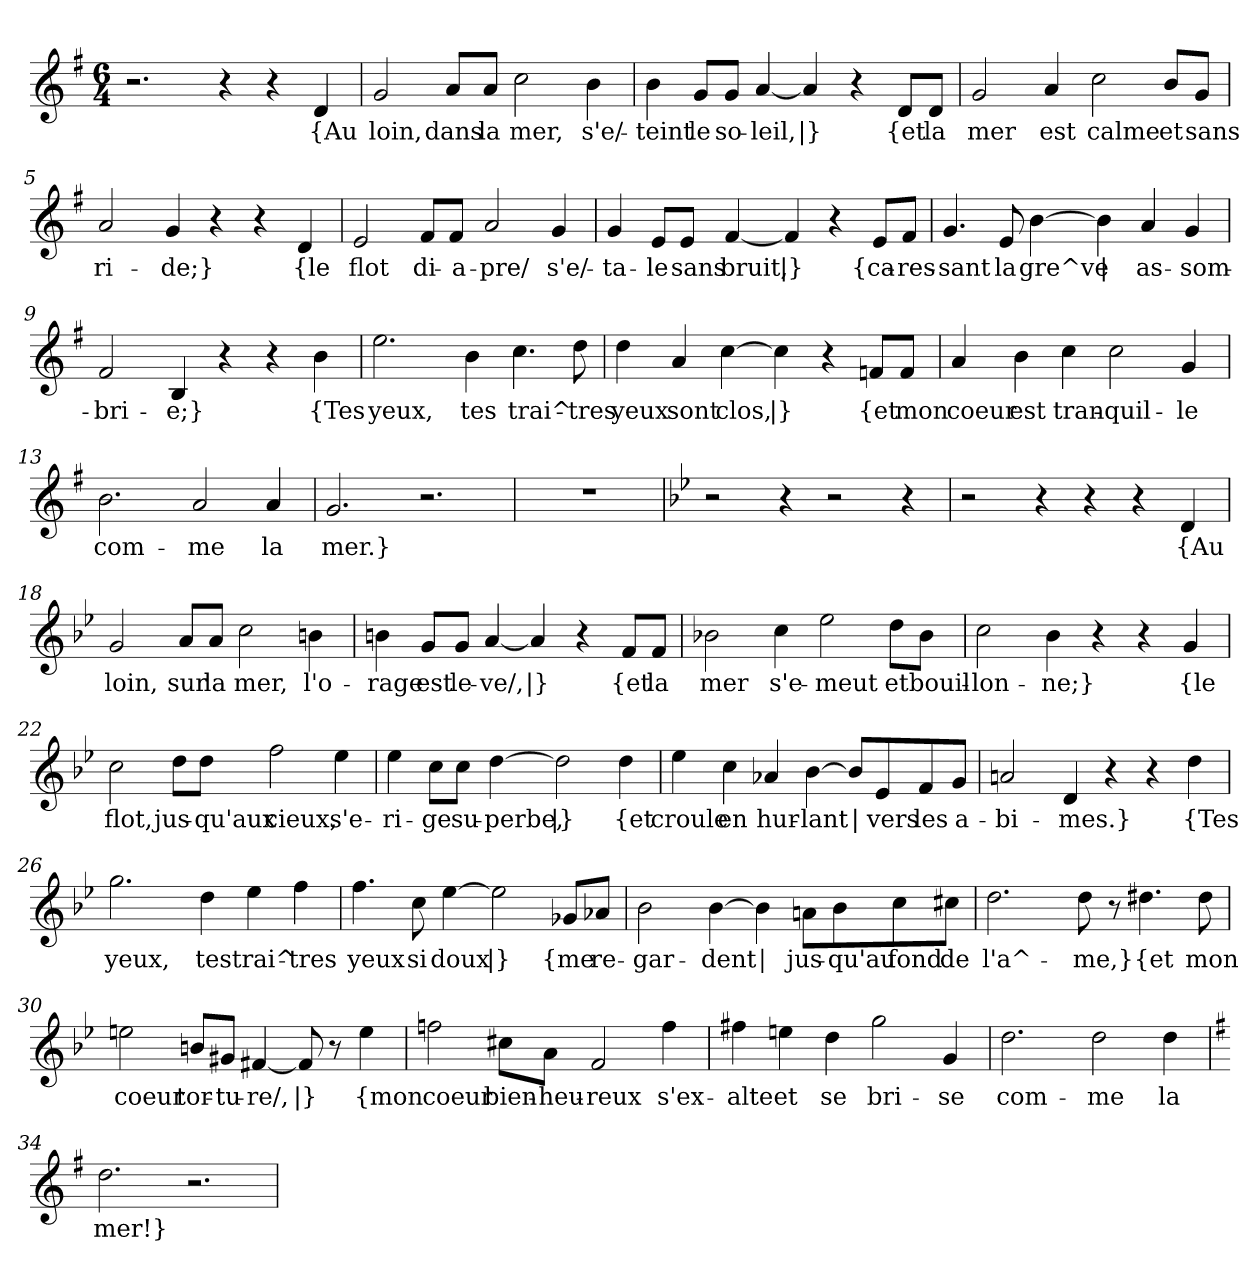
**kern	**text
*part1	*part1
*staff1	*staff1
*clefG2	*
*k[f#]	*
*M6/4	*
=1	=1
2.r	.
4r	.
4r	.
!	!LO:LY:b
4d/	{Au
=2	=2
!	!LO:LY:b
2g/	loin,
!	!LO:LY:b
8a/L	dans
!	!LO:LY:b
8a/J	la
!	!LO:LY:b
2cc\	mer,
!	!LO:LY:b
4b\	s'e/-
=3	=3
!	!LO:LY:b
4b\	-teint
!	!LO:LY:b
8g/L	le
!	!LO:LY:b
8g/J	so-
!	!LO:LY:b
[4a/	-leil,
!	!LO:LY:b
4a/]	|}
4r	.
!	!LO:LY:b
8d/L	{et
!	!LO:LY:b
8d/J	la
=4	=4
!	!LO:LY:b
2g/	mer
!	!LO:LY:b
4a/	est
!	!LO:LY:b
2cc\	calme
!	!LO:LY:b
8b/L	et
!	!LO:LY:b
8g/J	sans
!!LO:LB:g=z
=5	=5
!	!LO:LY:b
2a/	ri-
!	!LO:LY:b
4g/	-de;}
4r	.
4r	.
!	!LO:LY:b
4d/	{le
=6	=6
!	!LO:LY:b
2e/	flot
!	!LO:LY:b
8f#/L	di-
!	!LO:LY:b
8f#/J	-a-
!	!LO:LY:b
2a/	-pre/
!	!LO:LY:b
4g/	s'e/-
=7	=7
!	!LO:LY:b
4g/	-ta-
!	!LO:LY:b
8e/L	-le
!	!LO:LY:b
8e/J	sans
!	!LO:LY:b
[4f#/	bruit,
!	!LO:LY:b
4f#/]	|}
4r	.
!	!LO:LY:b
8e/L	{ca-
!	!LO:LY:b
8f#/J	-res-
=8	=8
!	!LO:LY:b
4.g/	-sant
!	!LO:LY:b
8e/	la
!	!LO:LY:b
[4b\	gre^ve
!	!LO:LY:b
4b\]	|
!	!LO:LY:b
4a/	as-
!	!LO:LY:b
4g/	-som-
!!LO:LB:g=z
=9	=9
!	!LO:LY:b
2f#/	-bri-
!	!LO:LY:b
4B/	-e;}
4r	.
4r	.
!	!LO:LY:b
4b\	{Tes
=10	=10
!	!LO:LY:b
2.ee\	yeux,
!	!LO:LY:b
4b\	tes
!	!LO:LY:b
4.cc\	trai^-
!	!LO:LY:b
8dd\	-tres
=11	=11
!	!LO:LY:b
4dd\	yeux
!	!LO:LY:b
4a/	sont
!	!LO:LY:b
[4cc\	clos,
!	!LO:LY:b
4cc\]	|}
4r	.
!	!LO:LY:b
8fn/L	{et
!	!LO:LY:b
8f/J	mon
=12	=12
!	!LO:LY:b
4a/	coeur
!	!LO:LY:b
4b\	est
!	!LO:LY:b
4cc\	tran-
!	!LO:LY:b
2cc\	-quil-
!	!LO:LY:b
4g/	-le
!!LO:LB:g=z
=13	=13
!	!LO:LY:b
2.b\	com-
!	!LO:LY:b
2a/	-me
!	!LO:LY:b
4a/	la
=14	=14
!	!LO:LY:b
2.g/	mer.}
2.r	.
=15	=15
1.r	.
=16	=16
*k[b-e-]	*
2r	.
4r	.
2r	.
4r	.
=17	=17
2r	.
4r	.
4r	.
4r	.
!	!LO:LY:b
4d/	{Au
=18	=18
!	!LO:LY:b
2g/	loin,
!	!LO:LY:b
8a/L	sur
!	!LO:LY:b
8a/J	la
!	!LO:LY:b
2cc\	mer,
!	!LO:LY:b
4bn\	l'o-
!!LO:LB:g=z
=19	=19
!	!LO:LY:b
4bn\	-rage
!	!LO:LY:b
8g/L	est
!	!LO:LY:b
8g/J	le-
!	!LO:LY:b
[4a/	-ve/,
!	!LO:LY:b
4a/]	|}
4r	.
!	!LO:LY:b
8f/L	{et
!	!LO:LY:b
8f/J	la
=20	=20
!	!LO:LY:b
2b-X\	mer
!	!LO:LY:b
4cc\	s'e-
!	!LO:LY:b
2ee-\	-meut
!	!LO:LY:b
8dd\L	et
!	!LO:LY:b
8b-\J	bouil-
=21	=21
!	!LO:LY:b
2cc\	-lon-
!	!LO:LY:b
4b-\	-ne;}
4r	.
4r	.
!	!LO:LY:b
4g/	{le
!!LO:LB:g=z
=22	=22
!	!LO:LY:b
2cc\	flot,
!	!LO:LY:b
8dd\L	jus-
!	!LO:LY:b
8dd\J	-qu'aux
!	!LO:LY:b
2ff\	cieux,
!	!LO:LY:b
4ee-\	s'e-
=23	=23
!	!LO:LY:b
4ee-\	-ri-
!	!LO:LY:b
8cc\L	-ge
!	!LO:LY:b
8cc\J	su-
!	!LO:LY:b
[4dd\	-perbe,
!	!LO:LY:b
2dd\]	|}
!	!LO:LY:b
4dd\	{et
=24	=24
!	!LO:LY:b
4ee-\	croule
!	!LO:LY:b
4cc\	en
!	!LO:LY:b
4a-X/	hur-
!	!LO:LY:b
[4b-\	-lant
!	!LO:LY:b
8b-/L]	|
!	!LO:LY:b
8e-/	vers
!	!LO:LY:b
8f/	les
!	!LO:LY:b
8g/J	a-
!!LO:LB:g=z
=25	=25
!	!LO:LY:b
2an/	-bi-
!	!LO:LY:b
4d/	-mes.}
4r	.
4r	.
!	!LO:LY:b
4dd\	{Tes
=26	=26
!	!LO:LY:b
2.gg\	yeux,
!	!LO:LY:b
4dd\	tes
!	!LO:LY:b
4ee-\	trai^-
!	!LO:LY:b
4ff\	-tres
=27	=27
!	!LO:LY:b
4.ff\	yeux
!	!LO:LY:b
8cc\	si
!	!LO:LY:b
[4ee-\	doux
!	!LO:LY:b
2ee-\]	|}
!	!LO:LY:b
8g-X/L	{me
!	!LO:LY:b
8a-X/J	re-
!!LO:LB:g=z
=28	=28
!	!LO:LY:b
2b-\	-gar-
!	!LO:LY:b
[4b-\	-dent
!	!LO:LY:b
4b-\]	|
!	!LO:LY:b
8an\L	jus-
!	!LO:LY:b
8b-\	-qu'au
!	!LO:LY:b
8cc\	fond
!	!LO:LY:b
8cc#X\J	de
=29	=29
!	!LO:LY:b
2.dd\	l'a^-
!	!LO:LY:b
8dd\	-me,}
8r	.
!	!LO:LY:b
4.dd#X\	{et
!	!LO:LY:b
8dd#\	mon
=30	=30
!	!LO:LY:b
2een\	coeur
!	!LO:LY:b
8bn/L	tor-
!	!LO:LY:b
8g#X/J	-tu-
!	!LO:LY:b
[4f#X/	-re/,
!	!LO:LY:b
8f#/]	|}
8r	.
!	!LO:LY:b
4ee\	{mon
!!LO:LB:g=z
=31	=31
!	!LO:LY:b
2ffn\	coeur
!	!LO:LY:b
8cc#X\L	bien-
!	!LO:LY:b
8a\J	-heu-
!	!LO:LY:b
2f/	-reux
!	!LO:LY:b
4ff\	s'ex-
=32	=32
!	!LO:LY:b
4ff#X\	-alte
!	!LO:LY:b
4een\	et
!	!LO:LY:b
4dd\	se
!	!LO:LY:b
2gg\	bri-
!	!LO:LY:b
4g/	-se
=33	=33
!	!LO:LY:b
2.dd\	com-
!	!LO:LY:b
2dd\	-me
!	!LO:LY:b
4dd\	la
=34	=34
*k[f#]	*
!	!LO:LY:b
2.dd\	mer!}
2.r	.
=	=
*-	*-
